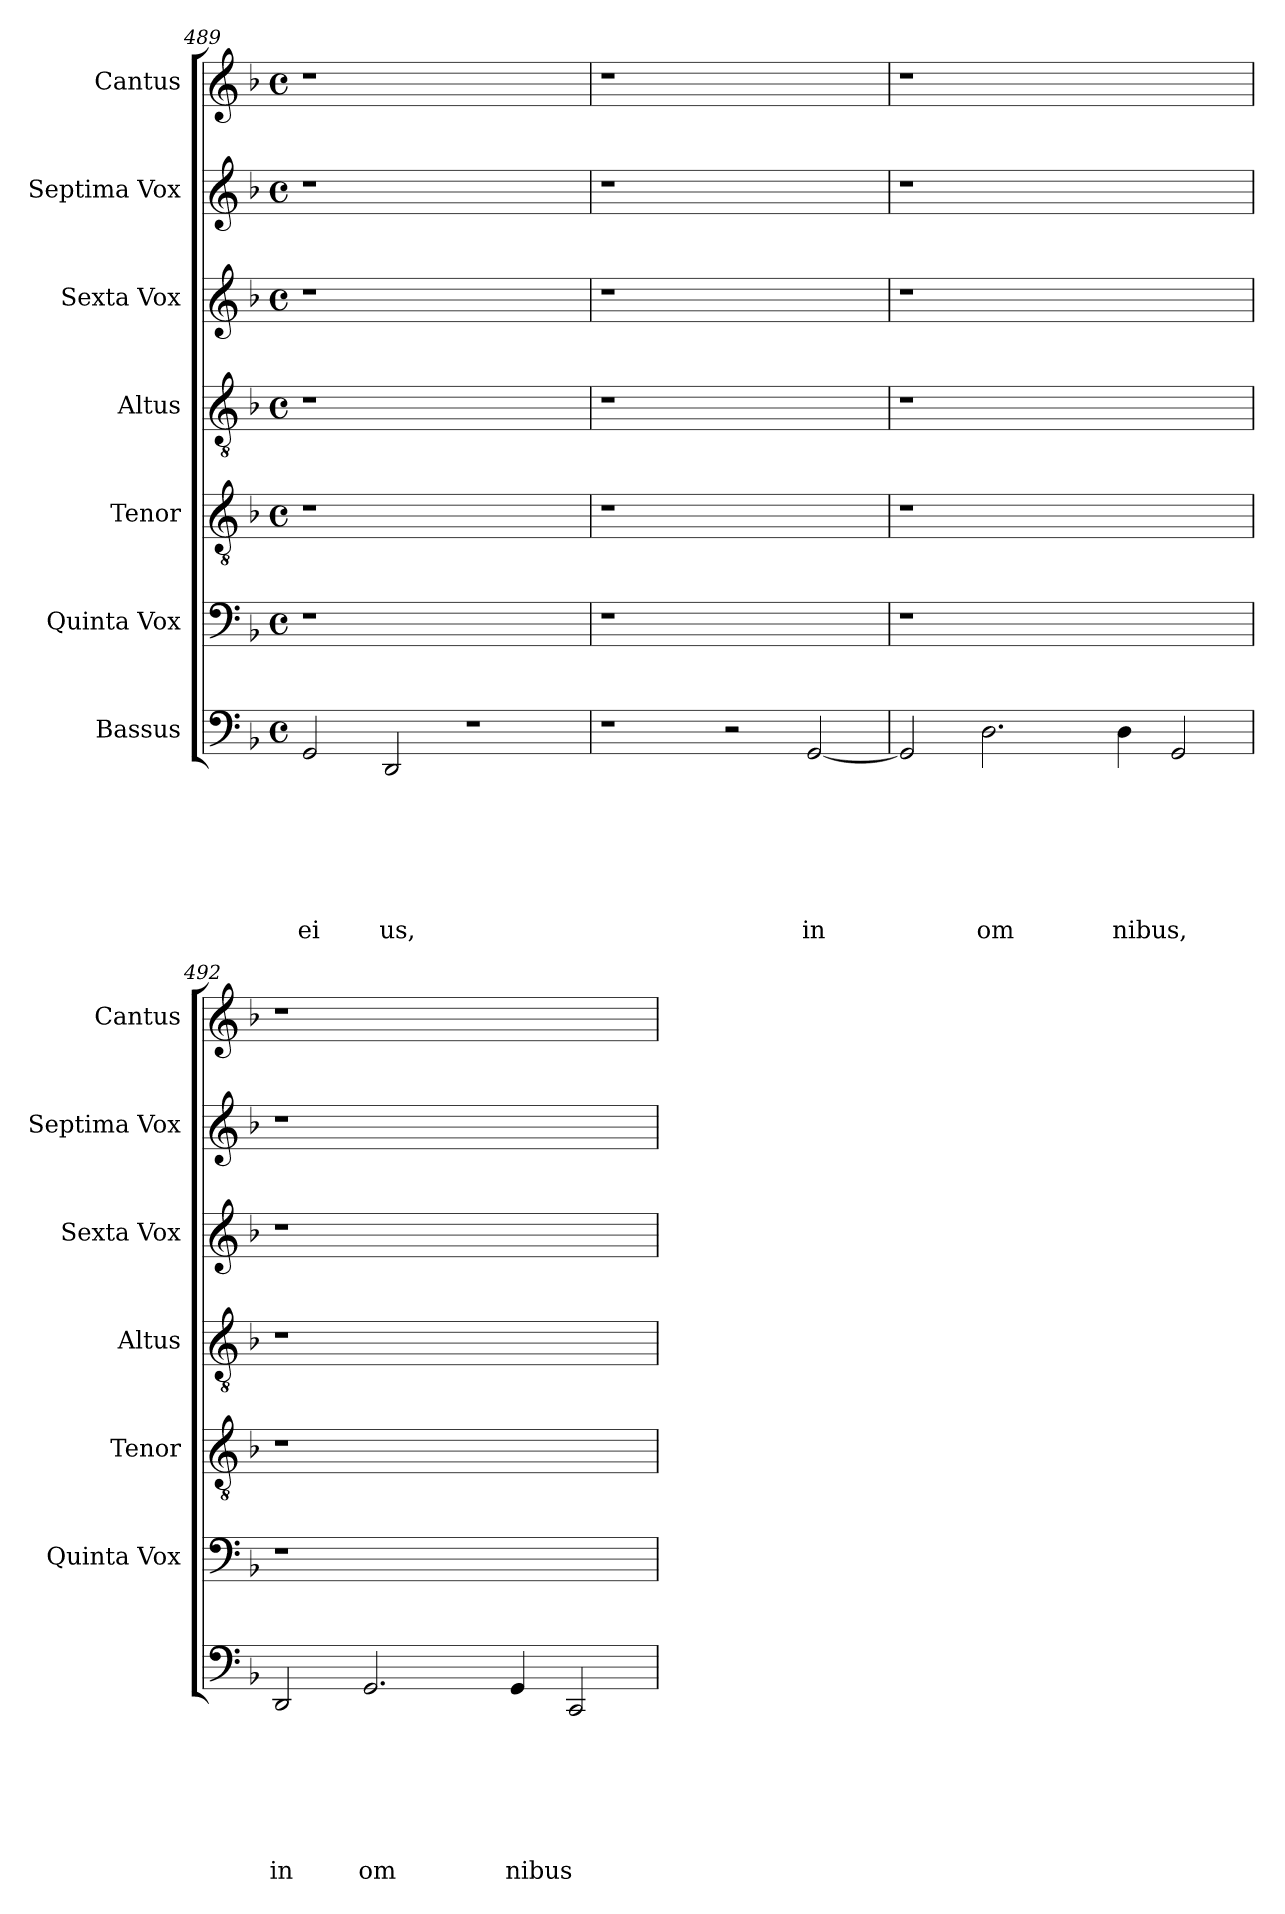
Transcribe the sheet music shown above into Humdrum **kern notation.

**kern	**text	**text	**text	**text	**text	**text	**text	**kern	**kern	**kern	**kern	**kern	**kern
*part7	*part7	*part7	*part7	*part7	*part7	*part7	*part7	*part6	*part5	*part4	*part3	*part2	*part1
*staff7	*staff7	*staff7	*staff7	*staff7	*staff7	*staff7	*staff7	*staff6	*staff5	*staff4	*staff3	*staff2	*staff1
*I"Bassus	*	*	*	*	*	*	*	*I"Quinta Vox	*I"Tenor	*I"Altus	*I"Sexta Vox	*I"Septima Vox	*I"Cantus
*	*	*	*	*	*	*	*	*I'Quinta Vox	*I'Tenor	*I'Altus	*I'Sexta Vox	*I'Septima Vox	*I'Cantus
*clefF4	*	*	*	*	*	*	*	*clefF4	*clefGv2	*clefGv2	*clefG2	*clefG2	*clefG2
*k[b-]	*	*	*	*	*	*	*	*k[b-]	*k[b-]	*k[b-]	*k[b-]	*k[b-]	*k[b-]
*F:	*	*	*	*	*	*	*	*F:	*F:	*F:	*F:	*F:	*F:
*M4/4	*	*	*	*	*	*	*	*M4/4	*M4/4	*M4/4	*M4/4	*M4/4	*M4/4
*met(c)	*	*	*	*	*	*	*	*met(c)	*met(c)	*met(c)	*met(c)	*met(c)	*met(c)
=489	=489	=489	=489	=489	=489	=489	=489	=489	=489	=489	=489	=489	=489
!	!	!	!	!	!	!	!LO:LY:b	!	!	!	!	!	!
2GG/	.	.	.	.	.	.	ei	1r	1r	1r	1r	1r	1r
!	!	!	!	!	!	!	!LO:LY:b	!	!	!	!	!	!
2DD/	.	.	.	.	.	.	us,	.	.	.	.	.	.
1r	.	.	.	.	.	.	.	1ryy	1ryy	1ryy	1ryy	1ryy	1ryy
=490	=490	=490	=490	=490	=490	=490	=490	=490	=490	=490	=490	=490	=490
1r	.	.	.	.	.	.	.	1r	1r	1r	1r	1r	1r
2r	.	.	.	.	.	.	.	1ryy	1ryy	1ryy	1ryy	1ryy	1ryy
!	!	!	!	!	!	!	!LO:LY:b	!	!	!	!	!	!
[<2GG/	.	.	.	.	.	.	in	.	.	.	.	.	.
=491	=491	=491	=491	=491	=491	=491	=491	=491	=491	=491	=491	=491	=491
2GG/]	.	.	.	.	.	.	.	1r	1r	1r	1r	1r	1r
!	!	!	!	!	!	!	!LO:LY:b	!	!	!	!	!	!
2.D\	.	.	.	.	.	.	om	.	.	.	.	.	.
.	.	.	.	.	.	.	.	1ryy	1ryy	1ryy	1ryy	1ryy	1ryy
!	!	!	!	!	!	!	!LO:LY:b	!	!	!	!	!	!
4D\	.	.	.	.	.	.	nibus,	.	.	.	.	.	.
2GG/	.	.	.	.	.	.	.	.	.	.	.	.	.
=492	=492	=492	=492	=492	=492	=492	=492	=492	=492	=492	=492	=492	=492
!	!	!	!	!	!	!	!LO:LY:b	!	!	!	!	!	!
2DD/	.	.	.	.	.	.	in	1r	1r	1r	1r	1r	1r
!	!	!	!	!	!	!	!LO:LY:b	!	!	!	!	!	!
2.GG/	.	.	.	.	.	.	om	.	.	.	.	.	.
.	.	.	.	.	.	.	.	1ryy	1ryy	1ryy	1ryy	1ryy	1ryy
!	!	!	!	!	!	!	!LO:LY:b	!	!	!	!	!	!
4GG/	.	.	.	.	.	.	nibus	.	.	.	.	.	.
2CC/	.	.	.	.	.	.	.	.	.	.	.	.	.
=	=	=	=	=	=	=	=	=	=	=	=	=	=
*-	*-	*-	*-	*-	*-	*-	*-	*-	*-	*-	*-	*-	*-
